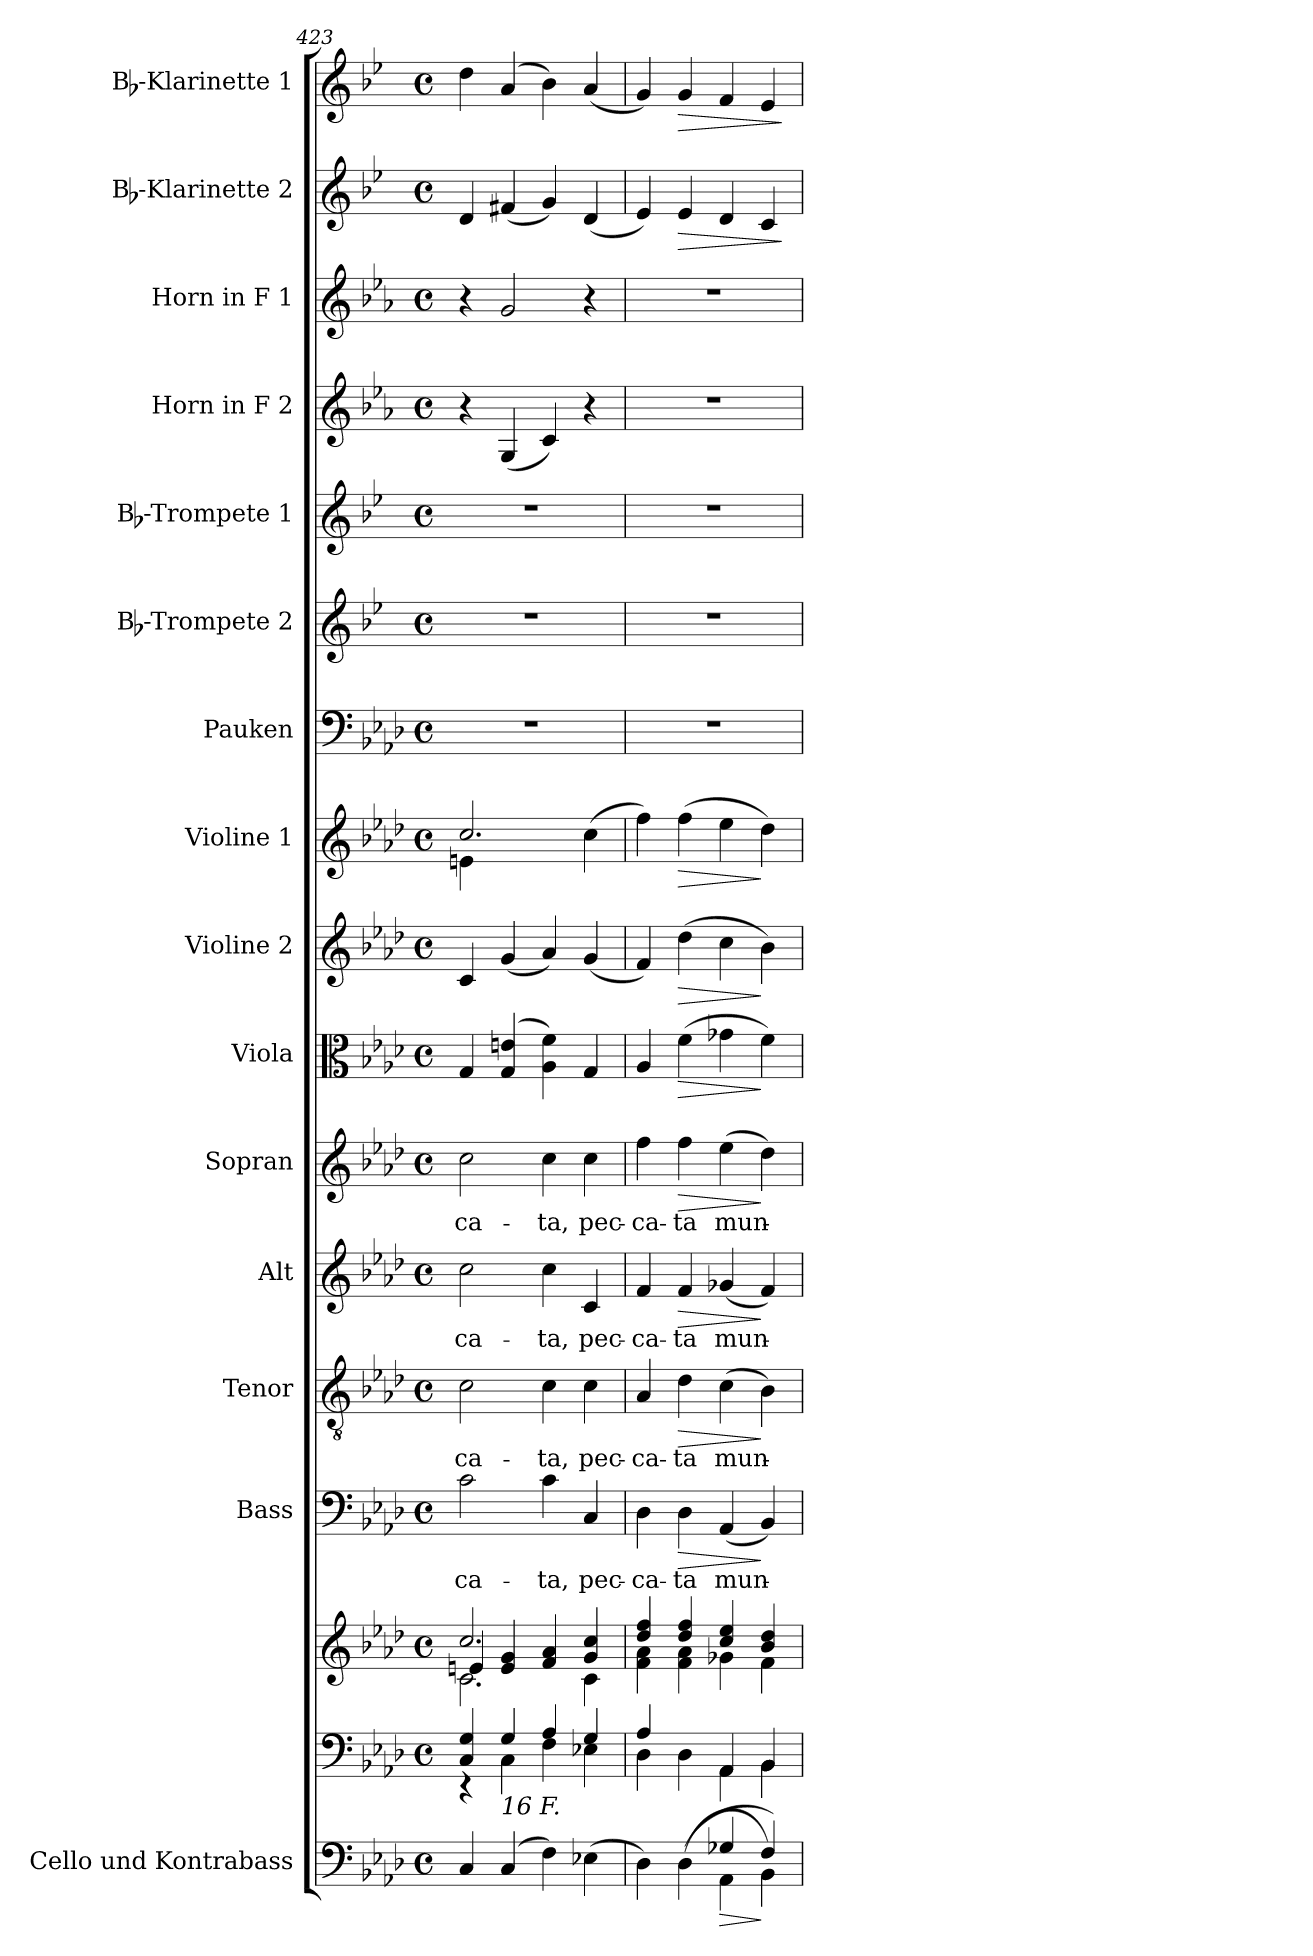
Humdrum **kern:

**kern	**dynam	**kern	**kern	**kern	**text	**dynam	**kern	**text	**dynam	**kern	**text	**dynam	**kern	**text	**dynam	**kern	**dynam	**kern	**dynam	**kern	**dynam	**kern	**kern	**kern	**kern	**kern	**kern	**dynam	**kern	**dynam
*part16	*part16	*part15	*part15	*part14	*part14	*part14	*part13	*part13	*part13	*part12	*part12	*part12	*part11	*part11	*part11	*part10	*part10	*part9	*part9	*part8	*part8	*part7	*part6	*part5	*part4	*part3	*part2	*part2	*part1	*part1
*staff17	*staff17	*staff16	*staff15	*staff14	*staff14	*staff14	*staff13	*staff13	*staff13	*staff12	*staff12	*staff12	*staff11	*staff11	*staff11	*staff10	*staff10	*staff9	*staff9	*staff8	*staff8	*staff7	*staff6	*staff5	*staff4	*staff3	*staff2	*staff2	*staff1	*staff1
*I"Cello und Kontrabass	*	*	*	*I"Bass	*	*	*I"Tenor	*	*	*I"Alt	*	*	*I"Sopran	*	*	*I"Viola	*	*I"Violine 2	*	*I"Violine 1	*	*I"Pauken	*I"Bb-Trompete 2	*I"Bb-Trompete 1	*I"Horn in F 2	*I"Horn in F 1	*I"Bb-Klarinette 2	*	*I"Bb-Klarinette 1	*
*I'Kb.	*	*	*	*I'B.	*	*	*I'T.	*	*	*I'A.	*	*	*I'S.	*	*	*I'Vla.	*	*I'Vl. 2	*	*I'Vl. 1	*	*I'Pk.	*I'Bb Trp. 2	*I'Bb Trp. 1	*	*	*I'Bb Kl. 2	*	*I'Bb Kl. 1	*
*clefF4	*	*clefF4	*clefG2	*clefF4	*	*	*clefGv2	*	*	*clefG2	*	*	*clefG2	*	*	*clefC3	*	*clefG2	*	*clefG2	*	*clefF4	*clefG2	*clefG2	*clefG2	*clefG2	*clefG2	*	*clefG2	*
*ITrd7c12	*	*	*	*	*	*	*	*	*	*	*	*	*	*	*	*	*	*	*	*	*	*	*ITrd1c2	*ITrd1c2	*ITrd4c7	*ITrd4c7	*ITrd1c2	*	*ITrd1c2	*
*k[b-e-a-d-]	*	*k[b-e-a-d-]	*k[b-e-a-d-]	*k[b-e-a-d-]	*	*	*k[b-e-a-d-]	*	*	*k[b-e-a-d-]	*	*	*k[b-e-a-d-]	*	*	*k[b-e-a-d-]	*	*k[b-e-a-d-]	*	*k[b-e-a-d-]	*	*k[b-e-a-d-]	*k[b-e-a-d-]	*k[b-e-a-d-]	*k[b-e-a-d-]	*k[b-e-a-d-]	*k[b-e-a-d-]	*	*k[b-e-a-d-]	*
*A-:	*	*A-:	*A-:	*A-:	*	*	*A-:	*	*	*A-:	*	*	*A-:	*	*	*A-:	*	*A-:	*	*A-:	*	*A-:	*A-:	*A-:	*A-:	*A-:	*A-:	*	*A-:	*
*M4/4	*	*M4/4	*M4/4	*M4/4	*	*	*M4/4	*	*	*M4/4	*	*	*M4/4	*	*	*M4/4	*	*M4/4	*	*M4/4	*	*M4/4	*M4/4	*M4/4	*M4/4	*M4/4	*M4/4	*	*M4/4	*
*met(c)	*	*met(c)	*met(c)	*met(c)	*	*	*met(c)	*	*	*met(c)	*	*	*met(c)	*	*	*met(c)	*	*met(c)	*	*met(c)	*	*met(c)	*met(c)	*met(c)	*met(c)	*met(c)	*met(c)	*	*met(c)	*
=423	=423	=423	=423	=423	=423	=423	=423	=423	=423	=423	=423	=423	=423	=423	=423	=423	=423	=423	=423	=423	=423	=423	=423	=423	=423	=423	=423	=423	=423	=423
*	*	*^	*^	*	*	*	*	*	*	*	*	*	*	*	*	*	*	*	*	*	*	*	*	*	*	*	*	*	*	*
*	*	*	*	*	*^	*	*	*	*	*	*	*	*	*	*	*	*	*	*	*	*	*	*	*	*	*	*	*	*	*	*	*
!	!	!	!	!	!	!	!	!LO:LY:b	!	!	!LO:LY:b	!	!	!LO:LY:b	!	!	!LO:LY:b	!	!	!	!	!	!	!	!	!	!	!	!	!	!	!	!
*	*	*	*	*	*	*	*	*	*	*	*	*	*	*	*	*	*	*	*	*	*	*	*^	*	*	*	*	*	*	*	*	*	*
4CC/	.	4C/ 4G/	4rDD	2.cc/	2.c\	4en/	2c\	-ca-	.	2c\	-ca-	.	2cc\	-ca-	.	2cc\	-ca-	.	4G/	.	4c/	.	2.cc/	4en\	.	1r	1r	1r	4r	4r	4c/	.	4cc\	.
!	!	!LO:TX:b:i:t=16 F.	!	!	!	!	!	!	!	!	!	!	!	!	!	!	!	!	!	!	!	!	!	!	!	!	!	!	!	!	!	!	!	!
(4CC/	.	4G/	4C\	.	.	4e/ 4g/	.	.	.	.	.	.	.	.	.	.	.	.	(<4G/ 4en/	.	(<4g/	.	.	4ryy	.	.	.	.	(<4C/	2c/	(<4en/	.	(4g/	.
!	!	!	!	!	!	!	!	!LO:LY:b	!	!	!LO:LY:b	!	!	!LO:LY:b	!	!	!LO:LY:b	!	!	!	!	!	!	!	!	!	!	!	!	!	!	!	!	!
4FF\)	.	4A-/	4F\	.	.	4f/ 4a-/	4c\	-ta,	.	4c\	-ta,	.	4cc\	-ta,	.	4cc\	-ta,	.	4A-\ 4f\)	.	4a-/)	.	.	2ryy	.	.	.	.	4F/)	.	4f/)	.	4a-\)	.
!	!	!	!	!	!	!	!	!LO:LY:b	!	!	!LO:LY:b	!	!	!LO:LY:b	!	!	!LO:LY:b	!	!	!	!	!	!	!	!	!	!	!	!	!	!	!	!	!
(>4EE-X\	.	4G/	4E-X\	4g/ 4cc/	4c\	4ryy	4C/	pec-	.	4c\	pec-	.	4c/	pec-	.	4cc\	pec-	.	4G/	.	(<4g/	.	(>4cc\	.	.	.	.	.	4r	4r	(<4c/	.	(<4g/	.
*	*	*	*	*	*	*	*	*	*	*	*	*	*	*	*	*	*	*	*	*	*	*	*v	*v	*	*	*	*	*	*	*	*	*	*
=424	=424	=424	=424	=424	=424	=424	=424	=424	=424	=424	=424	=424	=424	=424	=424	=424	=424	=424	=424	=424	=424	=424	=424	=424	=424	=424	=424	=424	=424	=424	=424	=424	=424
*^	*	*	*	*	*	*	*	*	*	*	*	*	*	*	*	*	*	*	*	*	*	*	*	*	*	*	*	*	*	*	*	*	*
!	!	!	!	!	!	!	!	!	!LO:LY:b	!	!	!LO:LY:b	!	!	!LO:LY:b	!	!	!LO:LY:b	!	!	!	!	!	!	!	!	!	!	!	!	!	!	!	!
*	*	*	*	*	*	*v	*v	*	*	*	*	*	*	*	*	*	*	*	*	*	*	*	*	*	*	*	*	*	*	*	*	*	*	*
4DD-\)	2ryy	.	4A-/	4D-\	4dd-/ 4ff/	4f\ 4a-\	4D-\	-ca-	.	4A-/	-ca-	.	4f/	-ca-	.	4ff\	-ca-	.	4A-/	.	4f/)	.	4ff\)	.	1r	1r	1r	1r	1r	4d-/)	.	4f/)	.
!	!	!	!	!	!	!	!	!LO:LY:b	!LO:HP:b	!	!LO:LY:b	!LO:HP:b	!	!LO:LY:b	!LO:HP:b	!	!LO:LY:b	!LO:HP:b	!	!LO:HP:b	!	!LO:HP:b	!	!LO:HP:b	!	!	!	!	!	!	!LO:HP:b	!	!LO:HP:b
(>(<4DD-\	.	.	4ryy	4D-\	4dd-/ 4ff/	4f\ 4a-\	4D-\	-ta	>	4d-\	-ta	>	4f/	-ta	>	4ff\	-ta	>	(>4f\	>	(>4dd-\	>	(>4ff\	>	.	.	.	.	.	4d-/	>	4f/	>
!	!	!LO:HP:b	!	!	!	!	!	!LO:LY:b	!	!	!LO:LY:b	!	!	!LO:LY:b	!	!	!LO:LY:b	!	!	!	!	!	!	!	!	!	!	!	!	!	!	!	!
4GG-X/	4AAA-\	>	4AA-/	4AA-\	4cc/ 4ee-/	4g-X\	(<4AA-/	mun-	.	(>4c\	mun-	.	(<4g-X/	mun-	.	(>4ee-\	mun-	.	4g-X\	.	4cc\	.	4ee-\	.	.	.	.	.	.	4c/	.	4e-/	.
4FF/)	4BBB-\)	]	4BB-/	4BB-\	4b-/ 4dd-/	4f\	4BB-/)	.	]	4B-\)	.	]	4f/)	.	]	4dd-\)	.	]	4f\)	]	4b-\)	]	4dd-\)	]	.	.	.	.	.	4B-/	.	4d-/	.
*v	*v	*	*	*	*	*	*	*	*	*	*	*	*	*	*	*	*	*	*	*	*	*	*	*	*	*	*	*	*	*	*	*	*
*	*	*v	*v	*	*	*	*	*	*	*	*	*	*	*	*	*	*	*	*	*	*	*	*	*	*	*	*	*	*	*	*	*
*	*	*	*v	*v	*	*	*	*	*	*	*	*	*	*	*	*	*	*	*	*	*	*	*	*	*	*	*	*	*	*	*
.	.	.	.	.	.	.	.	.	.	.	.	.	.	.	.	.	.	.	.	.	.	.	.	.	.	.	.	]	.	]
=	=	=	=	=	=	=	=	=	=	=	=	=	=	=	=	=	=	=	=	=	=	=	=	=	=	=	=	=	=	=
*-	*-	*-	*-	*-	*-	*-	*-	*-	*-	*-	*-	*-	*-	*-	*-	*-	*-	*-	*-	*-	*-	*-	*-	*-	*-	*-	*-	*-	*-	*-
